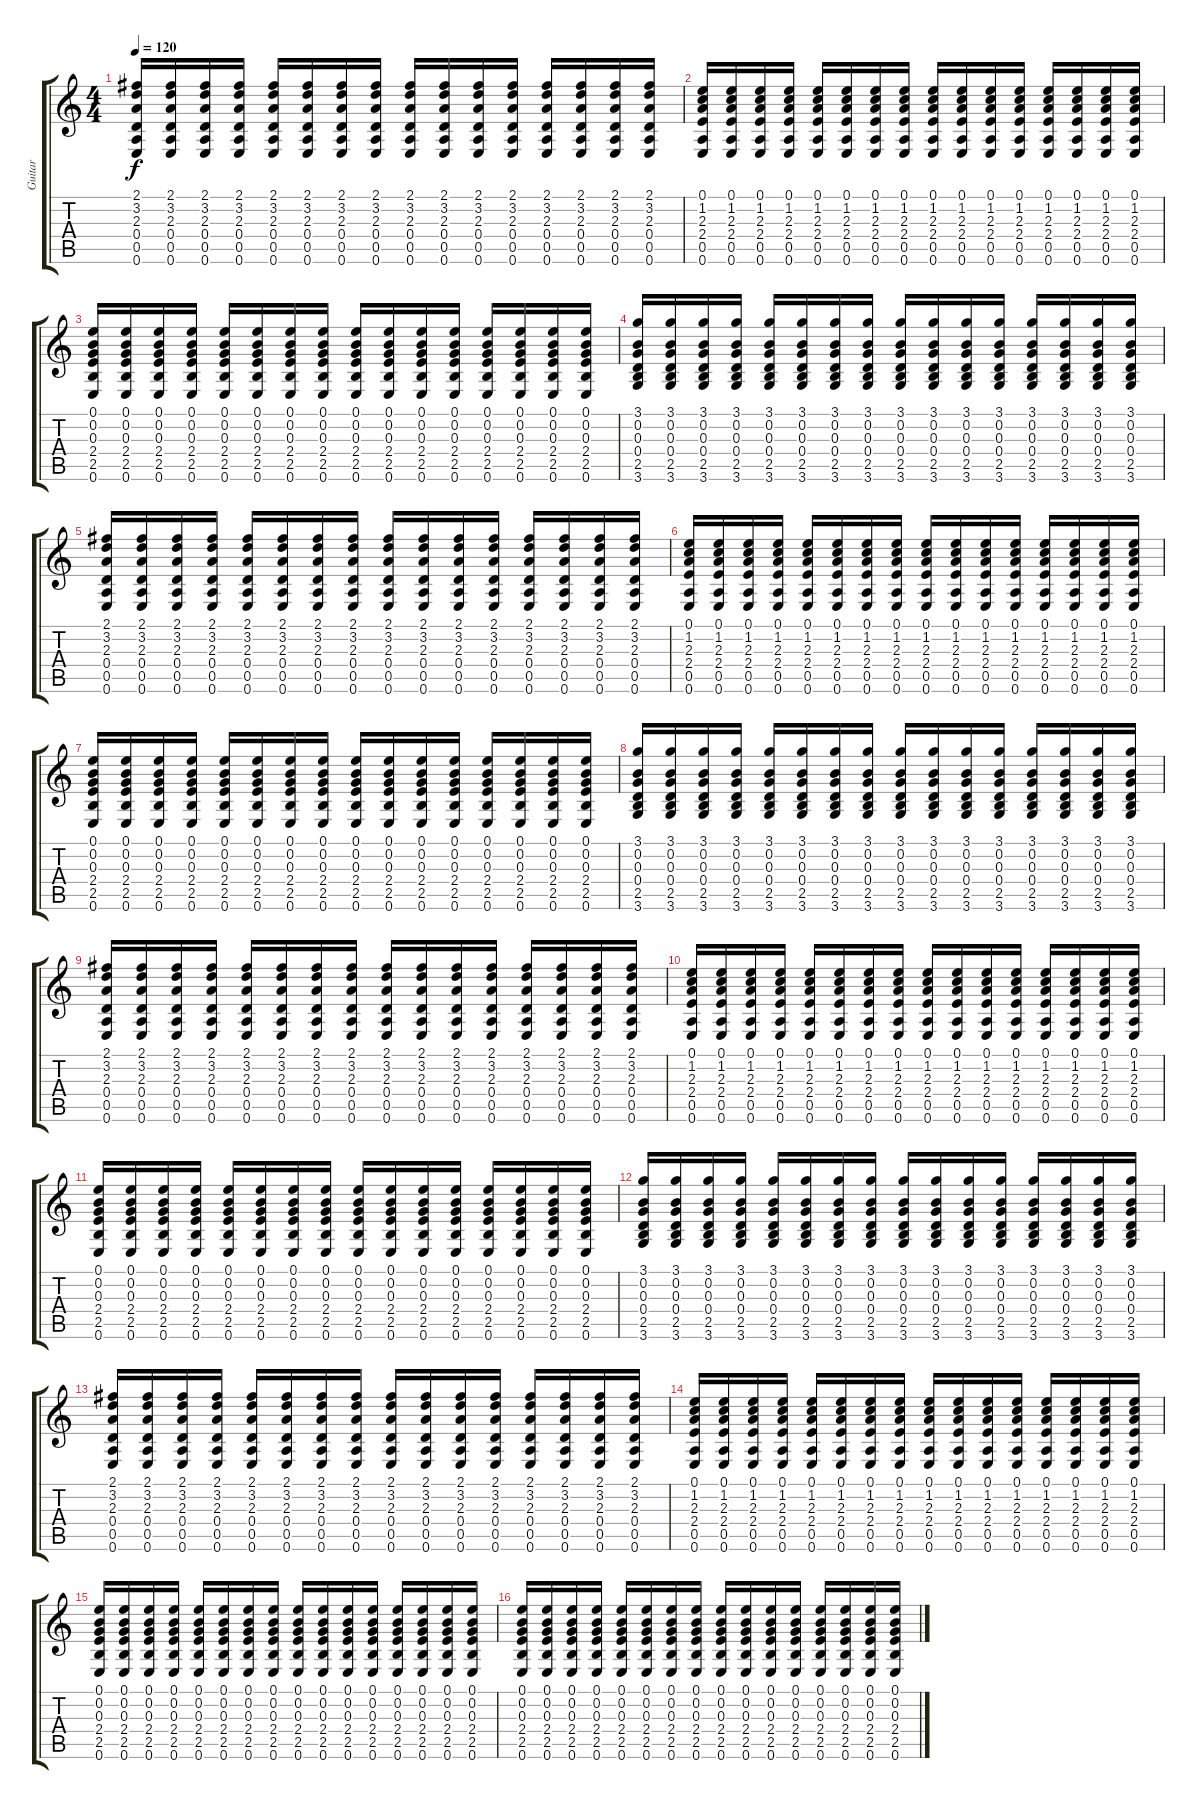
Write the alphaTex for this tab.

\track ("Guitar" "Guitar") {instrument acousticguitarsteel}
\staff {score tabs}
\tuning (E4 B3 G3 D3 A2 E2) {hide}
\ts (4 4)
\tempo 120
\clef g2
\ks c
(2.1 3.2 2.3 0.4 0.5 0.6).16{dy f} (2.1 3.2 2.3 0.4 0.5 0.6).16 (2.1 3.2 2.3 0.4 0.5 0.6).16 (2.1 3.2 2.3 0.4 0.5 0.6).16 (2.1 3.2 2.3 0.4 0.5 0.6).16 (2.1 3.2 2.3 0.4 0.5 0.6).16 (2.1 3.2 2.3 0.4 0.5 0.6).16 (2.1 3.2 2.3 0.4 0.5 0.6).16 (2.1 3.2 2.3 0.4 0.5 0.6).16 (2.1 3.2 2.3 0.4 0.5 0.6).16 (2.1 3.2 2.3 0.4 0.5 0.6).16 (2.1 3.2 2.3 0.4 0.5 0.6).16 (2.1 3.2 2.3 0.4 0.5 0.6).16 (2.1 3.2 2.3 0.4 0.5 0.6).16 (2.1 3.2 2.3 0.4 0.5 0.6).16 (2.1 3.2 2.3 0.4 0.5 0.6).16 |
(0.1 1.2 2.3 2.4 0.5 0.6).16 (0.1 1.2 2.3 2.4 0.5 0.6).16 (0.1 1.2 2.3 2.4 0.5 0.6).16 (0.1 1.2 2.3 2.4 0.5 0.6).16 (0.1 1.2 2.3 2.4 0.5 0.6).16 (0.1 1.2 2.3 2.4 0.5 0.6).16 (0.1 1.2 2.3 2.4 0.5 0.6).16 (0.1 1.2 2.3 2.4 0.5 0.6).16 (0.1 1.2 2.3 2.4 0.5 0.6).16 (0.1 1.2 2.3 2.4 0.5 0.6).16 (0.1 1.2 2.3 2.4 0.5 0.6).16 (0.1 1.2 2.3 2.4 0.5 0.6).16 (0.1 1.2 2.3 2.4 0.5 0.6).16 (0.1 1.2 2.3 2.4 0.5 0.6).16 (0.1 1.2 2.3 2.4 0.5 0.6).16 (0.1 1.2 2.3 2.4 0.5 0.6).16 |
(0.1 0.2 0.3 2.4 2.5 0.6).16 (0.1 0.2 0.3 2.4 2.5 0.6).16 (0.1 0.2 0.3 2.4 2.5 0.6).16 (0.1 0.2 0.3 2.4 2.5 0.6).16 (0.1 0.2 0.3 2.4 2.5 0.6).16 (0.1 0.2 0.3 2.4 2.5 0.6).16 (0.1 0.2 0.3 2.4 2.5 0.6).16 (0.1 0.2 0.3 2.4 2.5 0.6).16 (0.1 0.2 0.3 2.4 2.5 0.6).16 (0.1 0.2 0.3 2.4 2.5 0.6).16 (0.1 0.2 0.3 2.4 2.5 0.6).16 (0.1 0.2 0.3 2.4 2.5 0.6).16 (0.1 0.2 0.3 2.4 2.5 0.6).16 (0.1 0.2 0.3 2.4 2.5 0.6).16 (0.1 0.2 0.3 2.4 2.5 0.6).16 (0.1 0.2 0.3 2.4 2.5 0.6).16 |
(3.1 0.2 0.3 0.4 2.5 3.6).16 (3.1 0.2 0.3 0.4 2.5 3.6).16 (3.1 0.2 0.3 0.4 2.5 3.6).16 (3.1 0.2 0.3 0.4 2.5 3.6).16 (3.1 0.2 0.3 0.4 2.5 3.6).16 (3.1 0.2 0.3 0.4 2.5 3.6).16 (3.1 0.2 0.3 0.4 2.5 3.6).16 (3.1 0.2 0.3 0.4 2.5 3.6).16 (3.1 0.2 0.3 0.4 2.5 3.6).16 (3.1 0.2 0.3 0.4 2.5 3.6).16 (3.1 0.2 0.3 0.4 2.5 3.6).16 (3.1 0.2 0.3 0.4 2.5 3.6).16 (3.1 0.2 0.3 0.4 2.5 3.6).16 (3.1 0.2 0.3 0.4 2.5 3.6).16 (3.1 0.2 0.3 0.4 2.5 3.6).16 (3.1 0.2 0.3 0.4 2.5 3.6).16 |
(2.1 3.2 2.3 0.4 0.5 0.6).16 (2.1 3.2 2.3 0.4 0.5 0.6).16 (2.1 3.2 2.3 0.4 0.5 0.6).16 (2.1 3.2 2.3 0.4 0.5 0.6).16 (2.1 3.2 2.3 0.4 0.5 0.6).16 (2.1 3.2 2.3 0.4 0.5 0.6).16 (2.1 3.2 2.3 0.4 0.5 0.6).16 (2.1 3.2 2.3 0.4 0.5 0.6).16 (2.1 3.2 2.3 0.4 0.5 0.6).16 (2.1 3.2 2.3 0.4 0.5 0.6).16 (2.1 3.2 2.3 0.4 0.5 0.6).16 (2.1 3.2 2.3 0.4 0.5 0.6).16 (2.1 3.2 2.3 0.4 0.5 0.6).16 (2.1 3.2 2.3 0.4 0.5 0.6).16 (2.1 3.2 2.3 0.4 0.5 0.6).16 (2.1 3.2 2.3 0.4 0.5 0.6).16 |
(0.1 1.2 2.3 2.4 0.5 0.6).16 (0.1 1.2 2.3 2.4 0.5 0.6).16 (0.1 1.2 2.3 2.4 0.5 0.6).16 (0.1 1.2 2.3 2.4 0.5 0.6).16 (0.1 1.2 2.3 2.4 0.5 0.6).16 (0.1 1.2 2.3 2.4 0.5 0.6).16 (0.1 1.2 2.3 2.4 0.5 0.6).16 (0.1 1.2 2.3 2.4 0.5 0.6).16 (0.1 1.2 2.3 2.4 0.5 0.6).16 (0.1 1.2 2.3 2.4 0.5 0.6).16 (0.1 1.2 2.3 2.4 0.5 0.6).16 (0.1 1.2 2.3 2.4 0.5 0.6).16 (0.1 1.2 2.3 2.4 0.5 0.6).16 (0.1 1.2 2.3 2.4 0.5 0.6).16 (0.1 1.2 2.3 2.4 0.5 0.6).16 (0.1 1.2 2.3 2.4 0.5 0.6).16 |
(0.1 0.2 0.3 2.4 2.5 0.6).16 (0.1 0.2 0.3 2.4 2.5 0.6).16 (0.1 0.2 0.3 2.4 2.5 0.6).16 (0.1 0.2 0.3 2.4 2.5 0.6).16 (0.1 0.2 0.3 2.4 2.5 0.6).16 (0.1 0.2 0.3 2.4 2.5 0.6).16 (0.1 0.2 0.3 2.4 2.5 0.6).16 (0.1 0.2 0.3 2.4 2.5 0.6).16 (0.1 0.2 0.3 2.4 2.5 0.6).16 (0.1 0.2 0.3 2.4 2.5 0.6).16 (0.1 0.2 0.3 2.4 2.5 0.6).16 (0.1 0.2 0.3 2.4 2.5 0.6).16 (0.1 0.2 0.3 2.4 2.5 0.6).16 (0.1 0.2 0.3 2.4 2.5 0.6).16 (0.1 0.2 0.3 2.4 2.5 0.6).16 (0.1 0.2 0.3 2.4 2.5 0.6).16 |
(3.1 0.2 0.3 0.4 2.5 3.6).16 (3.1 0.2 0.3 0.4 2.5 3.6).16 (3.1 0.2 0.3 0.4 2.5 3.6).16 (3.1 0.2 0.3 0.4 2.5 3.6).16 (3.1 0.2 0.3 0.4 2.5 3.6).16 (3.1 0.2 0.3 0.4 2.5 3.6).16 (3.1 0.2 0.3 0.4 2.5 3.6).16 (3.1 0.2 0.3 0.4 2.5 3.6).16 (3.1 0.2 0.3 0.4 2.5 3.6).16 (3.1 0.2 0.3 0.4 2.5 3.6).16 (3.1 0.2 0.3 0.4 2.5 3.6).16 (3.1 0.2 0.3 0.4 2.5 3.6).16 (3.1 0.2 0.3 0.4 2.5 3.6).16 (3.1 0.2 0.3 0.4 2.5 3.6).16 (3.1 0.2 0.3 0.4 2.5 3.6).16 (3.1 0.2 0.3 0.4 2.5 3.6).16 |
(2.1 3.2 2.3 0.4 0.5 0.6).16 (2.1 3.2 2.3 0.4 0.5 0.6).16 (2.1 3.2 2.3 0.4 0.5 0.6).16 (2.1 3.2 2.3 0.4 0.5 0.6).16 (2.1 3.2 2.3 0.4 0.5 0.6).16 (2.1 3.2 2.3 0.4 0.5 0.6).16 (2.1 3.2 2.3 0.4 0.5 0.6).16 (2.1 3.2 2.3 0.4 0.5 0.6).16 (2.1 3.2 2.3 0.4 0.5 0.6).16 (2.1 3.2 2.3 0.4 0.5 0.6).16 (2.1 3.2 2.3 0.4 0.5 0.6).16 (2.1 3.2 2.3 0.4 0.5 0.6).16 (2.1 3.2 2.3 0.4 0.5 0.6).16 (2.1 3.2 2.3 0.4 0.5 0.6).16 (2.1 3.2 2.3 0.4 0.5 0.6).16 (2.1 3.2 2.3 0.4 0.5 0.6).16 |
(0.1 1.2 2.3 2.4 0.5 0.6).16 (0.1 1.2 2.3 2.4 0.5 0.6).16 (0.1 1.2 2.3 2.4 0.5 0.6).16 (0.1 1.2 2.3 2.4 0.5 0.6).16 (0.1 1.2 2.3 2.4 0.5 0.6).16 (0.1 1.2 2.3 2.4 0.5 0.6).16 (0.1 1.2 2.3 2.4 0.5 0.6).16 (0.1 1.2 2.3 2.4 0.5 0.6).16 (0.1 1.2 2.3 2.4 0.5 0.6).16 (0.1 1.2 2.3 2.4 0.5 0.6).16 (0.1 1.2 2.3 2.4 0.5 0.6).16 (0.1 1.2 2.3 2.4 0.5 0.6).16 (0.1 1.2 2.3 2.4 0.5 0.6).16 (0.1 1.2 2.3 2.4 0.5 0.6).16 (0.1 1.2 2.3 2.4 0.5 0.6).16 (0.1 1.2 2.3 2.4 0.5 0.6).16 |
(0.1 0.2 0.3 2.4 2.5 0.6).16 (0.1 0.2 0.3 2.4 2.5 0.6).16 (0.1 0.2 0.3 2.4 2.5 0.6).16 (0.1 0.2 0.3 2.4 2.5 0.6).16 (0.1 0.2 0.3 2.4 2.5 0.6).16 (0.1 0.2 0.3 2.4 2.5 0.6).16 (0.1 0.2 0.3 2.4 2.5 0.6).16 (0.1 0.2 0.3 2.4 2.5 0.6).16 (0.1 0.2 0.3 2.4 2.5 0.6).16 (0.1 0.2 0.3 2.4 2.5 0.6).16 (0.1 0.2 0.3 2.4 2.5 0.6).16 (0.1 0.2 0.3 2.4 2.5 0.6).16 (0.1 0.2 0.3 2.4 2.5 0.6).16 (0.1 0.2 0.3 2.4 2.5 0.6).16 (0.1 0.2 0.3 2.4 2.5 0.6).16 (0.1 0.2 0.3 2.4 2.5 0.6).16 |
(3.1 0.2 0.3 0.4 2.5 3.6).16 (3.1 0.2 0.3 0.4 2.5 3.6).16 (3.1 0.2 0.3 0.4 2.5 3.6).16 (3.1 0.2 0.3 0.4 2.5 3.6).16 (3.1 0.2 0.3 0.4 2.5 3.6).16 (3.1 0.2 0.3 0.4 2.5 3.6).16 (3.1 0.2 0.3 0.4 2.5 3.6).16 (3.1 0.2 0.3 0.4 2.5 3.6).16 (3.1 0.2 0.3 0.4 2.5 3.6).16 (3.1 0.2 0.3 0.4 2.5 3.6).16 (3.1 0.2 0.3 0.4 2.5 3.6).16 (3.1 0.2 0.3 0.4 2.5 3.6).16 (3.1 0.2 0.3 0.4 2.5 3.6).16 (3.1 0.2 0.3 0.4 2.5 3.6).16 (3.1 0.2 0.3 0.4 2.5 3.6).16 (3.1 0.2 0.3 0.4 2.5 3.6).16 |
(2.1 3.2 2.3 0.4 0.5 0.6).16 (2.1 3.2 2.3 0.4 0.5 0.6).16 (2.1 3.2 2.3 0.4 0.5 0.6).16 (2.1 3.2 2.3 0.4 0.5 0.6).16 (2.1 3.2 2.3 0.4 0.5 0.6).16 (2.1 3.2 2.3 0.4 0.5 0.6).16 (2.1 3.2 2.3 0.4 0.5 0.6).16 (2.1 3.2 2.3 0.4 0.5 0.6).16 (2.1 3.2 2.3 0.4 0.5 0.6).16 (2.1 3.2 2.3 0.4 0.5 0.6).16 (2.1 3.2 2.3 0.4 0.5 0.6).16 (2.1 3.2 2.3 0.4 0.5 0.6).16 (2.1 3.2 2.3 0.4 0.5 0.6).16 (2.1 3.2 2.3 0.4 0.5 0.6).16 (2.1 3.2 2.3 0.4 0.5 0.6).16 (2.1 3.2 2.3 0.4 0.5 0.6).16 |
(0.1 1.2 2.3 2.4 0.5 0.6).16 (0.1 1.2 2.3 2.4 0.5 0.6).16 (0.1 1.2 2.3 2.4 0.5 0.6).16 (0.1 1.2 2.3 2.4 0.5 0.6).16 (0.1 1.2 2.3 2.4 0.5 0.6).16 (0.1 1.2 2.3 2.4 0.5 0.6).16 (0.1 1.2 2.3 2.4 0.5 0.6).16 (0.1 1.2 2.3 2.4 0.5 0.6).16 (0.1 1.2 2.3 2.4 0.5 0.6).16 (0.1 1.2 2.3 2.4 0.5 0.6).16 (0.1 1.2 2.3 2.4 0.5 0.6).16 (0.1 1.2 2.3 2.4 0.5 0.6).16 (0.1 1.2 2.3 2.4 0.5 0.6).16 (0.1 1.2 2.3 2.4 0.5 0.6).16 (0.1 1.2 2.3 2.4 0.5 0.6).16 (0.1 1.2 2.3 2.4 0.5 0.6).16 |
(0.1 0.2 0.3 2.4 2.5 0.6).16 (0.1 0.2 0.3 2.4 2.5 0.6).16 (0.1 0.2 0.3 2.4 2.5 0.6).16 (0.1 0.2 0.3 2.4 2.5 0.6).16 (0.1 0.2 0.3 2.4 2.5 0.6).16 (0.1 0.2 0.3 2.4 2.5 0.6).16 (0.1 0.2 0.3 2.4 2.5 0.6).16 (0.1 0.2 0.3 2.4 2.5 0.6).16 (0.1 0.2 0.3 2.4 2.5 0.6).16 (0.1 0.2 0.3 2.4 2.5 0.6).16 (0.1 0.2 0.3 2.4 2.5 0.6).16 (0.1 0.2 0.3 2.4 2.5 0.6).16 (0.1 0.2 0.3 2.4 2.5 0.6).16 (0.1 0.2 0.3 2.4 2.5 0.6).16 (0.1 0.2 0.3 2.4 2.5 0.6).16 (0.1 0.2 0.3 2.4 2.5 0.6).16 |
(0.1 0.2 0.3 2.4 2.5 0.6).16 (0.1 0.2 0.3 2.4 2.5 0.6).16 (0.1 0.2 0.3 2.4 2.5 0.6).16 (0.1 0.2 0.3 2.4 2.5 0.6).16 (0.1 0.2 0.3 2.4 2.5 0.6).16 (0.1 0.2 0.3 2.4 2.5 0.6).16 (0.1 0.2 0.3 2.4 2.5 0.6).16 (0.1 0.2 0.3 2.4 2.5 0.6).16 (0.1 0.2 0.3 2.4 2.5 0.6).16 (0.1 0.2 0.3 2.4 2.5 0.6).16 (0.1 0.2 0.3 2.4 2.5 0.6).16 (0.1 0.2 0.3 2.4 2.5 0.6).16 (0.1 0.2 0.3 2.4 2.5 0.6).16 (0.1 0.2 0.3 2.4 2.5 0.6).16 (0.1 0.2 0.3 2.4 2.5 0.6).16 (0.1 0.2 0.3 2.4 2.5 0.6).16
